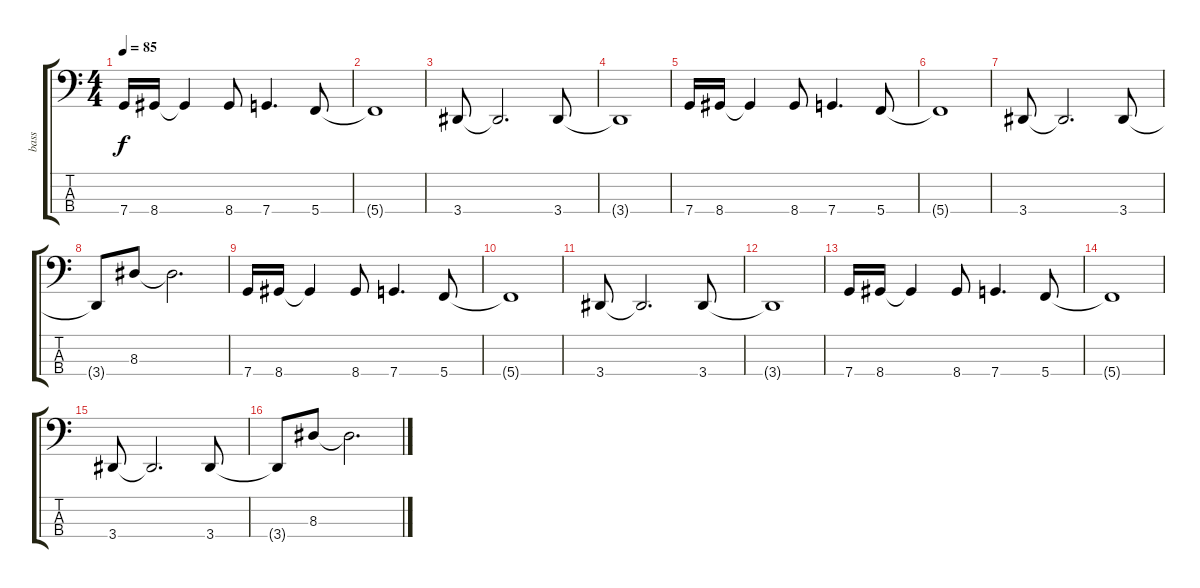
\track ("bass" "bass") {instrument electricbassfinger}
\staff {score tabs}
\tuning (F2 C2 G1 C1) {hide}
\ts (4 4)
\tempo 85
\clef f4
\ks c
7.4.16{dy f} 8.4.16 8.4{t}.4 8.4.8 7.4.4{d} 5.4.8 |
5.4{t}.1 |
3.4.8 3.4{t}.2{d} 3.4.8 |
3.4{t}.1 |
7.4.16 8.4.16 8.4{t}.4 8.4.8 7.4.4{d} 5.4.8 |
5.4{t}.1 |
3.4.8 3.4{t}.2{d} 3.4.8 |
3.4{t}.8 8.3.8 8.3{t}.2{d} |
7.4.16 8.4.16 8.4{t}.4 8.4.8 7.4.4{d} 5.4.8 |
5.4{t}.1 |
3.4.8 3.4{t}.2{d} 3.4.8 |
3.4{t}.1 |
7.4.16 8.4.16 8.4{t}.4 8.4.8 7.4.4{d} 5.4.8 |
5.4{t}.1 |
3.4.8 3.4{t}.2{d} 3.4.8 |
3.4{t}.8 8.3.8 8.3{t}.2{d}
